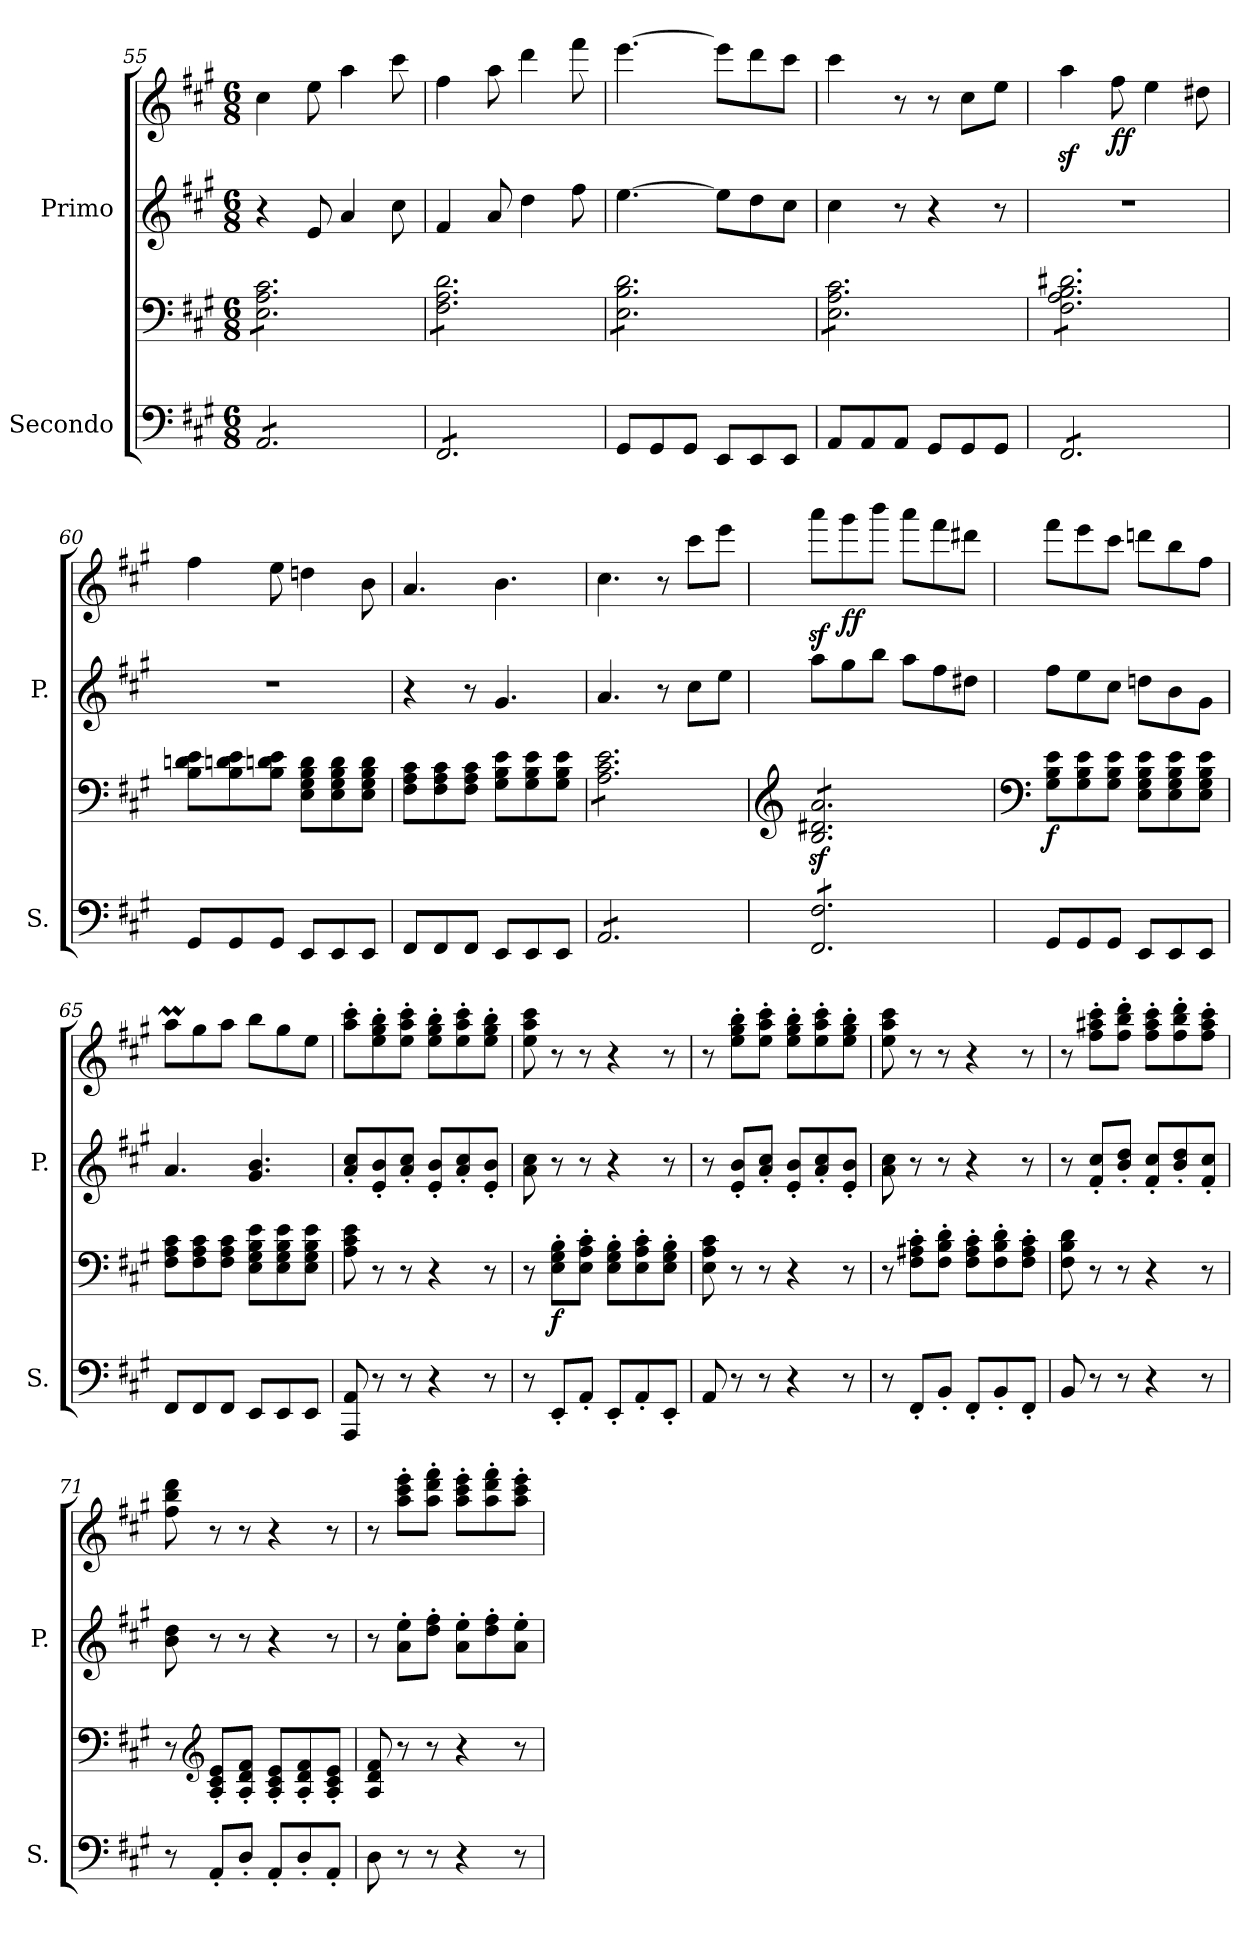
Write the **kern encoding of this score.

**kern	**kern	**dynam	**kern	**kern	**dynam
*part2	*part2	*part2	*part1	*part1	*part1
*staff4	*staff3	*staff3/4	*staff2	*staff1	*staff1/2
*I"Secondo	*	*	*I"Primo	*	*
*I'S.	*	*	*I'P.	*	*
*clefF4	*clefF4	*	*clefG2	*clefG2	*
*k[f#c#g#]	*k[f#c#g#]	*	*k[f#c#g#]	*k[f#c#g#]	*
*M6/8	*M6/8	*	*M6/8	*M6/8	*
=55	=55	=55	=55	=55	=55
*tremolo	*	*	*	*	*
*	*tremolo	*	*	*	*
8AA/L	8E\ 8A\ 8c#\L	.	4r	4cc#\	.
8AA/	8E\ 8A\ 8c#\	.	.	.	.
8AA/	8E\ 8A\ 8c#\	.	8e/	8ee\	.
8AA/	8E\ 8A\ 8c#\	.	4a/	4aa\	.
8AA/	8E\ 8A\ 8c#\	.	.	.	.
8AA/J	8E\ 8A\ 8c#\J	.	8cc#\	8ccc#\	.
=56	=56	=56	=56	=56	=56
8FF#/L	8F#\ 8A\ 8d\L	.	4f#/	4ff#\	.
8FF#/	8F#\ 8A\ 8d\	.	.	.	.
8FF#/	8F#\ 8A\ 8d\	.	8a/	8aa\	.
8FF#/	8F#\ 8A\ 8d\	.	4dd\	4ddd\	.
8FF#/	8F#\ 8A\ 8d\	.	.	.	.
8FF#/J	8F#\ 8A\ 8d\J	.	8ff#\	8fff#\	.
*Xtremolo	*	*	*	*	*
!!LO:LB:g=z
=57	=57	=57	=57	=57	=57
8GG#/L	8E\ 8B\ 8d\L	.	[4.ee\	[4.eee\	.
8GG#/	8E\ 8B\ 8d\	.	.	.	.
8GG#/J	8E\ 8B\ 8d\	.	.	.	.
8EE/L	8E\ 8B\ 8d\	.	8ee\L]	8eee\L]	.
8EE/	8E\ 8B\ 8d\	.	8dd\	8ddd\	.
8EE/J	8E\ 8B\ 8d\J	.	8cc#\J	8ccc#\J	.
=58	=58	=58	=58	=58	=58
8AA/L	8E\ 8A\ 8c#\L	.	4cc#\	4ccc#\	.
8AA/	8E\ 8A\ 8c#\	.	.	.	.
8AA/J	8E\ 8A\ 8c#\	.	8r	8r	.
8GG#/L	8E\ 8A\ 8c#\	.	4r	8r	.
8GG#/	8E\ 8A\ 8c#\	.	.	8cc#\L	.
8GG#/J	8E\ 8A\ 8c#\J	.	8r	8ee\J	.
=59	=59	=59	=59	=59	=59
*tremolo	*	*	*	*	*
8FF#/L	8F#\ 8A\ 8B\ 8d#X\L	.	2.r	4aaz<\	.
8FF#/	8F#\ 8A\ 8B\ 8d#X\	.	.	.	.
!	!	!	!	!	!LO:DY:b
8FF#/	8F#\ 8A\ 8B\ 8d#X\	.	.	8ff#\	ff
8FF#/	8F#\ 8A\ 8B\ 8d#X\	.	.	4ee\	.
8FF#/	8F#\ 8A\ 8B\ 8d#X\	.	.	.	.
8FF#/J	8F#\ 8A\ 8B\ 8d#X\J	.	.	8dd#X\	.
*	*Xtremolo	*	*	*	*
*Xtremolo	*	*	*	*	*
=60	=60	=60	=60	=60	=60
8GG#/L	8B\ 8dn\ 8e\L	.	2.r	4ff#\	.
8GG#/	8B\ 8dn\ 8e\	.	.	.	.
8GG#/J	8B\ 8dn\ 8e\J	.	.	8ee\	.
8EE/L	8E\ 8G#\ 8B\ 8d\L	.	.	4ddn\	.
8EE/	8E\ 8G#\ 8B\ 8d\	.	.	.	.
8EE/J	8E\ 8G#\ 8B\ 8d\J	.	.	8b\	.
=61	=61	=61	=61	=61	=61
8FF#/L	8F#\ 8A\ 8c#\L	.	4r	4.a/	.
8FF#/	8F#\ 8A\ 8c#\	.	.	.	.
8FF#/J	8F#\ 8A\ 8c#\J	.	8r	.	.
8EE/L	8G#\ 8B\ 8e\L	.	4.g#/	4.b\	.
8EE/	8G#\ 8B\ 8e\	.	.	.	.
8EE/J	8G#\ 8B\ 8e\J	.	.	.	.
=62	=62	=62	=62	=62	=62
*tremolo	*	*	*	*	*
*	*tremolo	*	*	*	*
8AA/L	8A\ 8c#\ 8e\L	.	4.a/	4.cc#\	.
8AA/	8A\ 8c#\ 8e\	.	.	.	.
8AA/	8A\ 8c#\ 8e\	.	.	.	.
8AA/	8A\ 8c#\ 8e\	.	8r	8r	.
8AA/	8A\ 8c#\ 8e\	.	8cc#\L	8ccc#\L	.
8AA/J	8A\ 8c#\ 8e\J	.	8ee\J	8eee\J	.
=63	=63	=63	=63	=63	=63
*	*clefG2	*	*	*	*
8FF#/ 8F#/L	8B/z< 8d#X/z< 8a/z<L	.	8aa\L	8aaaz<\L	.
!	!	!	!	!	!LO:DY:b
8FF#/ 8F#/	8B/z< 8d#X/z< 8a/z<	.	8gg#\	8ggg#\	ff
8FF#/ 8F#/	8B/z< 8d#X/z< 8a/z<	.	8bb\J	8bbb\J	.
8FF#/ 8F#/	8B/z< 8d#X/z< 8a/z<	.	8aa\L	8aaa\L	.
8FF#/ 8F#/	8B/z< 8d#X/z< 8a/z<	.	8ff#\	8fff#\	.
8FF#/ 8F#/J	8B/z< 8d#X/z< 8a/z<J	.	8dd#X\J	8ddd#X\J	.
*	*Xtremolo	*	*	*	*
*Xtremolo	*	*	*	*	*
!!LO:PB:g=z
=64	=64	=64	=64	=64	=64
*	*clefF4	*	*	*	*
!	!	!LO:DY:b	!	!	!
8GG#/L	8G#\ 8B\ 8e\L	f	8ff#\L	8fff#\L	.
8GG#/	8G#\ 8B\ 8e\	.	8ee\	8eee\	.
8GG#/J	8G#\ 8B\ 8e\J	.	8cc#\J	8ccc#\J	.
8EE/L	8E\ 8G#\ 8B\ 8e\L	.	8ddn\L	8dddn\L	.
8EE/	8E\ 8G#\ 8B\ 8e\	.	8b\	8bb\	.
8EE/J	8E\ 8G#\ 8B\ 8e\J	.	8g#\J	8ff#\J	.
=65	=65	=65	=65	=65	=65
8FF#/L	8F#\ 8A\ 8c#\L	.	4.a/	8aaM\L	.
8FF#/	8F#\ 8A\ 8c#\	.	.	8gg#\	.
8FF#/J	8F#\ 8A\ 8c#\J	.	.	8aa\J	.
8EE/L	8E\ 8G#\ 8B\ 8e\L	.	4.g#/ 4.b/	8bb\L	.
8EE/	8E\ 8G#\ 8B\ 8e\	.	.	8gg#\	.
8EE/J	8E\ 8G#\ 8B\ 8e\J	.	.	8ee\J	.
=66	=66	=66	=66	=66	=66
8AAA/ 8AA/	8A\ 8c#\ 8e\	.	8a/' 8cc#/'L	8aa\' 8ccc#\'L	.
8r	8r	.	8e/' 8b/'	8ee\' 8gg#\' 8bb\'	.
8r	8r	.	8a/' 8cc#/'J	8ee\' 8aa\' 8ccc#\'J	.
4r	4r	.	8e/' 8b/'L	8ee\' 8gg#\' 8bb\'L	.
.	.	.	8a/' 8cc#/'	8ee\' 8aa\' 8ccc#\'	.
8r	8r	.	8e/' 8b/'J	8ee\' 8gg#\' 8bb\'J	.
=67	=67	=67	=67	=67	=67
8r	8r	.	8a\ 8cc#\	8ee\ 8aa\ 8ccc#\	.
!	!	!LO:DY:b	!	!	!
8EE'/L	8E\' 8G#\' 8B\'L	f	8r	8r	.
8AA'/J	8E\' 8A\' 8c#\'J	.	8r	8r	.
8EE'/L	8E\' 8G#\' 8B\'L	.	4r	4r	.
8AA'/	8E\' 8A\' 8c#\'	.	.	.	.
8EE'/J	8E\' 8G#\' 8B\'J	.	8r	8r	.
=68	=68	=68	=68	=68	=68
8AA/	8E\ 8A\ 8c#\	.	8r	8r	.
8r	8r	.	8e/' 8b/'L	8ee\' 8gg#\' 8bb\'L	.
8r	8r	.	8a/' 8cc#/'J	8ee\' 8aa\' 8ccc#\'J	.
4r	4r	.	8e/' 8b/'L	8ee\' 8gg#\' 8bb\'L	.
.	.	.	8a/' 8cc#/'	8ee\' 8aa\' 8ccc#\'	.
8r	8r	.	8e/' 8b/'J	8ee\' 8gg#\' 8bb\'J	.
=69	=69	=69	=69	=69	=69
8r	8r	.	8a\ 8cc#\	8ee\ 8aa\ 8ccc#\	.
8FF#'/L	8F#\' 8A#X\' 8c#\'L	.	8r	8r	.
8BB'/J	8F#\' 8B\' 8d\'J	.	8r	8r	.
8FF#'/L	8F#\' 8A#\' 8c#\'L	.	4r	4r	.
8BB'/	8F#\' 8B\' 8d\'	.	.	.	.
8FF#'/J	8F#\' 8A#\' 8c#\'J	.	8r	8r	.
!!LO:LB:g=z
=70	=70	=70	=70	=70	=70
8BB/	8F#\ 8B\ 8d\	.	8r	8r	.
8r	8r	.	8f#/' 8cc#/'L	8ff#\' 8aa#X\' 8ccc#\'L	.
8r	8r	.	8b/' 8dd/'J	8ff#\' 8bb\' 8ddd\'J	.
4r	4r	.	8f#/' 8cc#/'L	8ff#\' 8aa#\' 8ccc#\'L	.
.	.	.	8b/' 8dd/'	8ff#\' 8bb\' 8ddd\'	.
8r	8r	.	8f#/' 8cc#/'J	8ff#\' 8aa#\' 8ccc#\'J	.
=71	=71	=71	=71	=71	=71
8r	8r	.	8b\ 8dd\	8ff#\ 8bb\ 8ddd\	.
*	*clefG2	*	*	*	*
8AA'/L	8A/' 8c#/' 8e/'L	.	8r	8r	.
8D'/J	8A/' 8d/' 8f#/'J	.	8r	8r	.
8AA'/L	8A/' 8c#/' 8e/'L	.	4r	4r	.
8D'/	8A/' 8d/' 8f#/'	.	.	.	.
8AA'/J	8A/' 8c#/' 8e/'J	.	8r	8r	.
=72	=72	=72	=72	=72	=72
8D\	8A/ 8d/ 8f#/	.	8r	8r	.
8r	8r	.	8a\' 8ee\'L	8aa\' 8ccc#\' 8eee\'L	.
8r	8r	.	8dd\' 8ff#\'J	8aa\' 8ddd\' 8fff#\'J	.
4r	4r	.	8a\' 8ee\'L	8aa\' 8ccc#\' 8eee\'L	.
.	.	.	8dd\' 8ff#\'	8aa\' 8ddd\' 8fff#\'	.
8r	8r	.	8a\' 8ee\'J	8aa\' 8ccc#\' 8eee\'J	.
=	=	=	=	=	=
*-	*-	*-	*-	*-	*-
